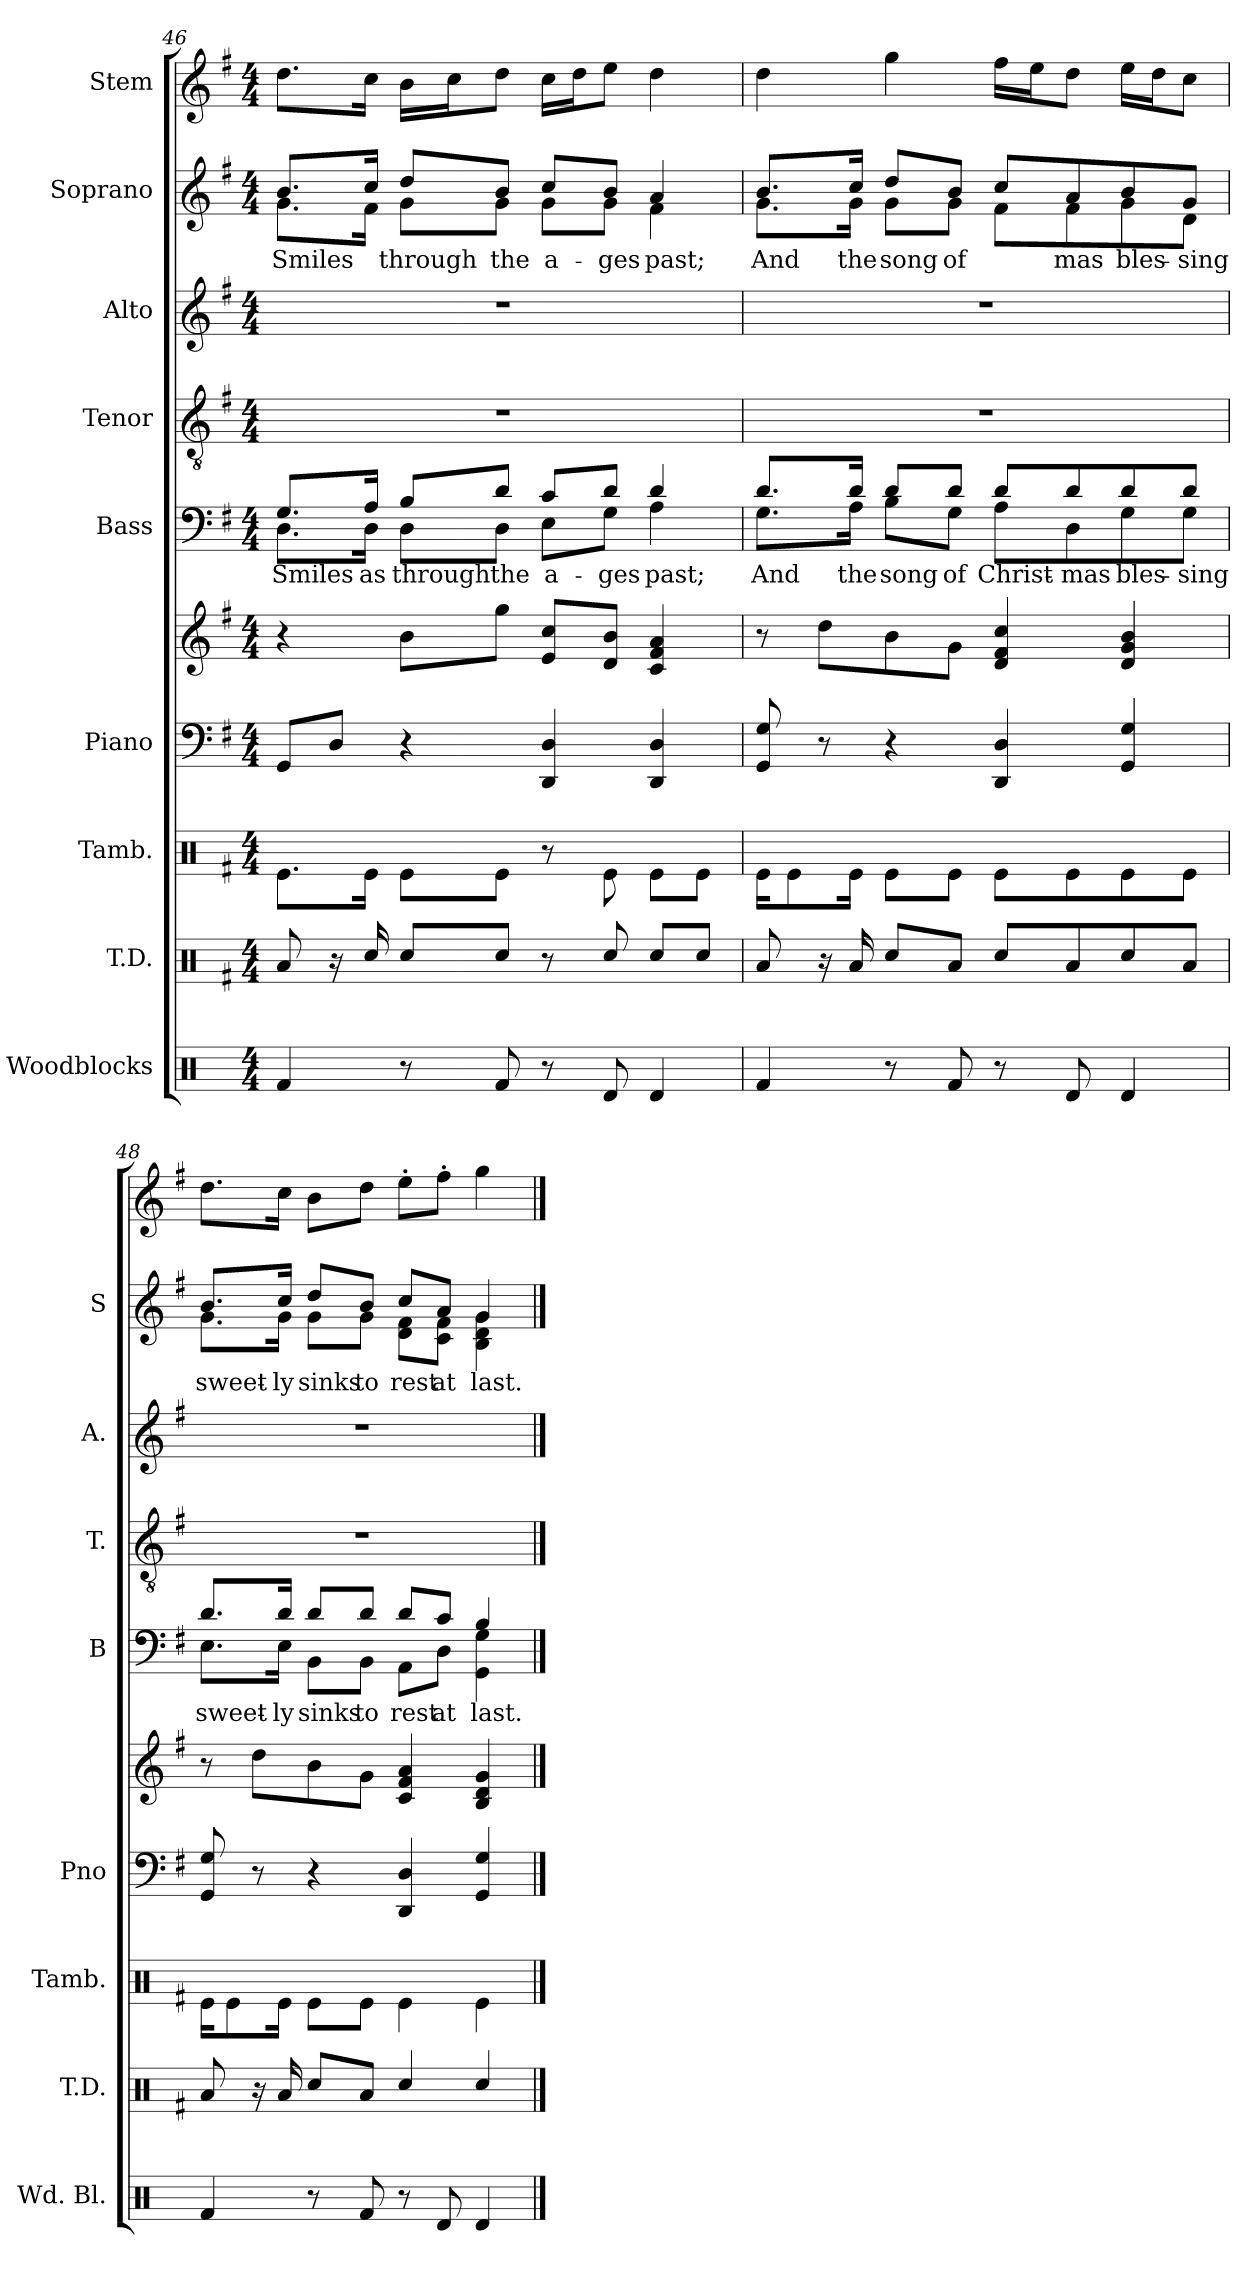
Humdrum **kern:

**kern	**kern	**kern	**kern	**kern	**kern	**text	**kern	**kern	**kern	**text	**kern
*part9	*part8	*part7	*part6	*part6	*part5	*part5	*part4	*part3	*part2	*part2	*part1
*staff10	*staff9	*staff8	*staff7	*staff6	*staff5	*staff5	*staff4	*staff3	*staff2	*staff2	*staff1
*I"Woodblocks	*I"T.D.	*I"Tamb.	*I"Piano	*	*I"Bass	*	*I"Tenor	*I"Alto	*I"Soprano	*	*I"Stem
*I'Wd. Bl.	*I'T.D.	*I'Tamb.	*I'Pno	*	*I'B	*	*I'T.	*I'A.	*I'S	*	*
*clefX	*clefX	*clefX	*clefF4	*clefG2	*clefF4	*	*clefGv2	*clefG2	*clefG2	*	*clefG2
*k[]	*k[f#]	*k[f#]	*k[f#]	*k[f#]	*k[f#]	*	*k[f#]	*k[f#]	*k[f#]	*	*k[f#]
*M4/4	*M4/4	*M4/4	*M4/4	*M4/4	*M4/4	*	*M4/4	*M4/4	*M4/4	*	*M4/4
=46	=46	=46	=46	=46	=46	=46	=46	=46	=46	=46	=46
*	*	*	*	*	*^	*	*	*	*^	*	*
4Rf/	8Ra/	8.Re\L	8GG/L	4r	8.G/L	8.D\L	Smiles	1r	1r	8.b/L	8.g\L	Smiles	8.dd\L
.	16r	.	8D/J	.	.	.	.	.	.	.	.	.	.
.	16Rcc/	16Re\Jk	.	.	16A/Jk	16D\Jk	as	.	.	16cc/Jk	16f#\Jk	.	16cc\Jk
8r	8Rcc/L	8Re\L	4r	8b\L	8B/L	8D\L	through	.	.	8dd/L	8g\L	through	16b\LL
.	.	.	.	.	.	.	.	.	.	.	.	.	16cc\J
8Rf/	8Rcc/J	8Re\J	.	8gg\J	8d/J	8D\J	the	.	.	8b/J	8g\J	the	8dd\J
8r	8r	8r	4DD/ 4D/	8e/ 8cc/L	8c/L	8E\L	a-	.	.	8cc/L	8g\L	a-	16cc\LL
.	.	.	.	.	.	.	.	.	.	.	.	.	16dd\J
8Rd/	8Rcc/	8Re\	.	8d/ 8b/J	8d/J	8G\J	-ges	.	.	8b/J	8g\J	-ges	8ee\J
4Rd/	8Rcc/L	8Re\L	4DD/ 4D/	4c/ 4f#/ 4a/	4d/	4A\	past;	.	.	4a/	4f#\	past;	4dd\
.	8Rcc/J	8Re\J	.	.	.	.	.	.	.	.	.	.	.
!!LO:PB:g=z
=47	=47	=47	=47	=47	=47	=47	=47	=47	=47	=47	=47	=47	=47
4Rf/	8Ra/	16Re\KL	8GG/ 8G/	8r	8.d/L	8.G\L	And	1r	1r	8.b/L	8.g\L	And	4dd\
.	.	8Re\	.	.	.	.	.	.	.	.	.	.	.
.	16r	.	8r	8dd\L	.	.	.	.	.	.	.	.	.
.	16Ra/	16Re\Jk	.	.	16d/Jk	16A\Jk	the	.	.	16cc/Jk	16g\Jk	the	.
8r	8Rcc/L	8Re\L	4r	8b\	8d/L	8B\L	song	.	.	8dd/L	8g\L	song	4gg\
8Rf/	8Ra/J	8Re\J	.	8g\J	8d/J	8G\J	of	.	.	8b/J	8g\J	of	.
8r	8Rcc/L	8Re\L	4DD/ 4D/	4d/ 4f#/ 4cc/	8d/L	8A\L	Christ-	.	.	8cc/L	8f#\L	.	16ff#\LL
.	.	.	.	.	.	.	.	.	.	.	.	.	16ee\J
8Rd/	8Ra/	8Re\	.	.	8d/	8D\	-mas	.	.	8a/	8f#\	-mas	8dd\J
4Rd/	8Rcc/	8Re\	4GG/ 4G/	4d/ 4g/ 4b/	8d/	8G\	bles-	.	.	8b/	8g\	bles-	16ee\LL
.	.	.	.	.	.	.	.	.	.	.	.	.	16dd\J
.	8Ra/J	8Re\J	.	.	8d/J	8G\J	-sing	.	.	8g/J	8d\J	-sing	8cc\J
=48	=48	=48	=48	=48	=48	=48	=48	=48	=48	=48	=48	=48	=48
4Rf/	8Ra/	16Re\KL	8GG/ 8G/	8r	8.d/L	8.E\L	sweet-	1r	1r	8.b/L	8.g\L	sweet-	8.dd\L
.	.	8Re\	.	.	.	.	.	.	.	.	.	.	.
.	16r	.	8r	8dd\L	.	.	.	.	.	.	.	.	.
.	16Ra/	16Re\Jk	.	.	16d/Jk	16E\Jk	-ly	.	.	16cc/Jk	16g\Jk	-ly	16cc\Jk
8r	8Rcc/L	8Re\L	4r	8b\	8d/L	8BB\L	sinks	.	.	8dd/L	8g\L	sinks	8b\L
8Rf/	8Ra/J	8Re\J	.	8g\J	8d/J	8BB\J	to	.	.	8b/J	8g\J	to	8dd\J
8r	4Rcc/	4Re\	4DD/ 4D/	4c/ 4f#/ 4a/	8d/L	8AA\L	rest	.	.	8cc/L	8d\ 8f#\L	rest	8ee'\L
8Rd/	.	.	.	.	8c/J	8D\J	at	.	.	8a/J	8c\ 8f#\J	at	8ff#'\J
4Rd/	4Rcc/	4Re\	4GG/ 4G/	4B/ 4d/ 4g/	4B/	4GG\ 4G\	last.	.	.	4g/	4B\ 4d\ 4g\	last.	4gg\
*	*	*	*	*	*v	*v	*	*	*	*v	*v	*	*
==	==	==	==	==	==	==	==	==	==	==	==
*-	*-	*-	*-	*-	*-	*-	*-	*-	*-	*-	*-
